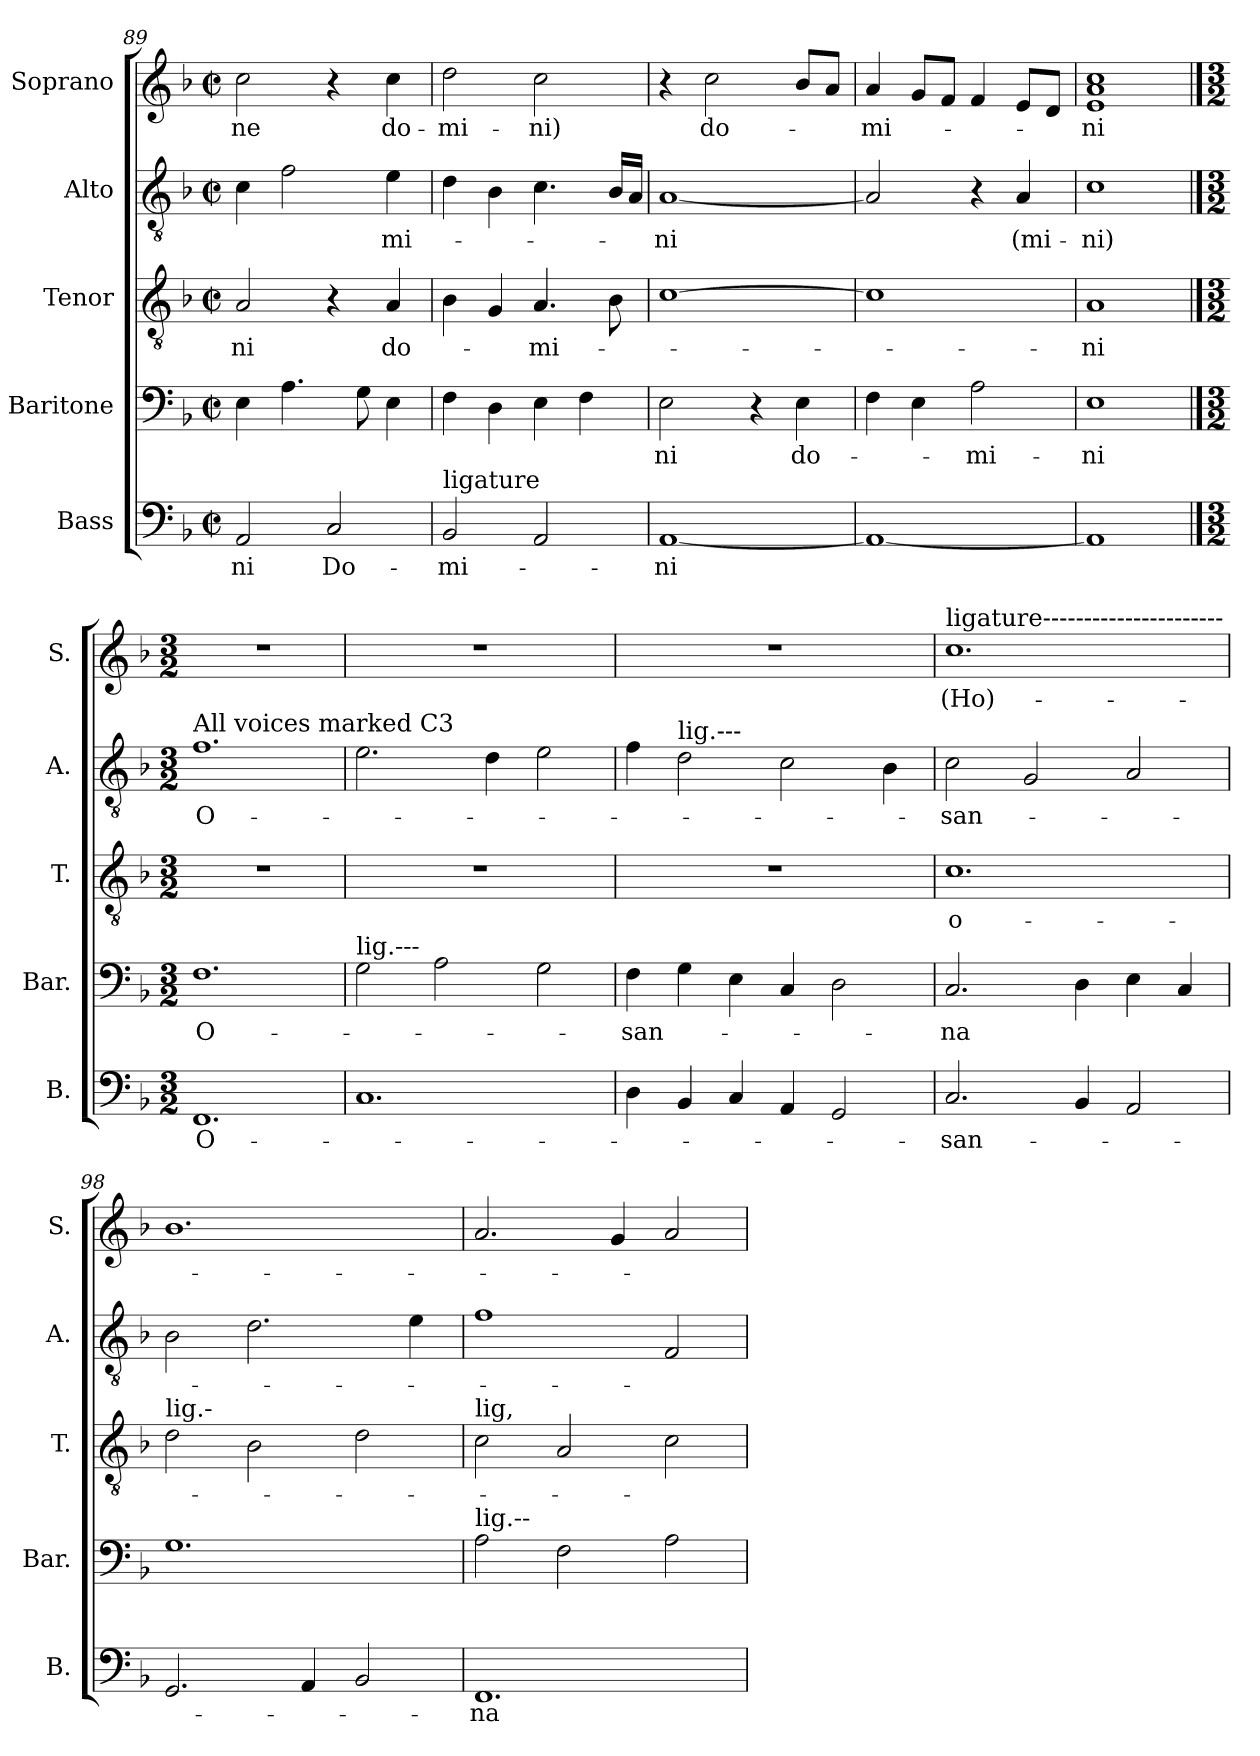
**kern	**text	**kern	**text	**kern	**text	**kern	**text	**kern	**text
*part5	*part5	*part4	*part4	*part3	*part3	*part2	*part2	*part1	*part1
*staff5	*staff5	*staff4	*staff4	*staff3	*staff3	*staff2	*staff2	*staff1	*staff1
*I"Bass	*	*I"Baritone	*	*I"Tenor	*	*I"Alto	*	*I"Soprano	*
*I'B.	*	*I'Bar.	*	*I'T.	*	*I'A.	*	*I'S.	*
*clefF4	*	*clefF4	*	*clefGv2	*	*clefGv2	*	*clefG2	*
*k[b-]	*	*k[b-]	*	*k[b-]	*	*k[b-]	*	*k[b-]	*
*M2/2	*	*M2/2	*	*M2/2	*	*M2/2	*	*M2/2	*
*met(c|)	*	*met(c|)	*	*met(c|)	*	*met(c|)	*	*met(c|)	*
=89	=89	=89	=89	=89	=89	=89	=89	=89	=89
!	!LO:LY:b	!	!	!	!LO:LY:b	!	!	!	!LO:LY:b
2AA/	-ni	4E\	.	2A/	-ni	4c\	.	2cc\	-ne
.	.	4.A\	.	.	.	2f\	.	.	.
!	!LO:LY:b	!	!	!	!	!	!	!	!
2C/	Do-	.	.	4r	.	.	.	4r	.
.	.	8G\	.	.	.	.	.	.	.
!	!	!	!	!	!LO:LY:b	!	!LO:LY:b	!	!LO:LY:b
.	.	4E\	.	4A/	do-	4e\	-mi-	4cc\	do-
=90	=90	=90	=90	=90	=90	=90	=90	=90	=90
!LO:TX:a:t=ligature	!	!	!	!	!	!	!	!	!
!	!LO:LY:b	!	!	!	!	!	!	!	!LO:LY:b
2BB-/	-mi-	4F\	.	4B-\	.	4d\	.	2dd\	-mi-
.	.	4D\	.	4G/	.	4B-\	.	.	.
!	!	!	!	!	!LO:LY:b	!	!	!	!LO:LY:b
2AA/	.	4E\	.	4.A/	-mi-	4.c\	.	2cc\	-ni)
.	.	4F\	.	.	.	.	.	.	.
.	.	.	.	8B-\	.	16B-/LL	.	.	.
.	.	.	.	.	.	16A/JJ	.	.	.
=91	=91	=91	=91	=91	=91	=91	=91	=91	=91
!	!LO:LY:b	!	!LO:LY:b	!	!	!	!LO:LY:b	!	!
[1AA	-ni	2E\	-ni	[1c	.	[1A	-ni	4r	.
!	!	!	!	!	!	!	!	!	!LO:LY:b
.	.	.	.	.	.	.	.	2cc\	do-
.	.	4r	.	.	.	.	.	.	.
!	!	!	!LO:LY:b	!	!	!	!	!	!
.	.	4E\	do-	.	.	.	.	8b-/L	.
.	.	.	.	.	.	.	.	8a/J	.
=92	=92	=92	=92	=92	=92	=92	=92	=92	=92
!	!	!	!	!	!	!	!	!	!LO:LY:b
1AA_	.	4F\	.	1c]	.	2A/]	.	4a/	-mi-
.	.	4E\	.	.	.	.	.	8g/L	.
.	.	.	.	.	.	.	.	8f/J	.
!	!	!	!LO:LY:b	!	!	!	!	!	!
.	.	2A\	-mi-	.	.	4r	.	4f/	.
!	!	!	!	!	!	!	!LO:LY:b	!	!
.	.	.	.	.	.	4A/	(mi-	8e/L	.
.	.	.	.	.	.	.	.	8d/J	.
=93	=93	=93	=93	=93	=93	=93	=93	=93	=93
!	!	!	!LO:LY:b	!	!LO:LY:b	!	!LO:LY:b	!	!LO:LY:b
1AA]	.	1E	-ni	1A	-ni	1c	-ni)	1e 1a 1cc	-ni
==94	==94	==94	==94	==94	==94	==94	==94	==94	==94
*M3/2	*	*M3/2	*	*M3/2	*	*M3/2	*	*M3/2	*
!	!	!	!	!	!	!LO:TX:a:t=All voices marked C3	!	!	!
!	!LO:LY:b	!	!LO:LY:b	!	!	!	!LO:LY:b	!	!
1.FF	O-	1.F	O-	1.r	.	1.f	O-	1.r	.
=95	=95	=95	=95	=95	=95	=95	=95	=95	=95
!	!	!LO:TX:a:t=lig.---	!	!	!	!	!	!	!
1.C	.	2G\	.	1.r	.	2.e\	.	1.r	.
.	.	2A\	.	.	.	.	.	.	.
.	.	.	.	.	.	4d\	.	.	.
.	.	2G\	.	.	.	2e\	.	.	.
=96	=96	=96	=96	=96	=96	=96	=96	=96	=96
!	!	!	!LO:LY:b	!	!	!	!	!	!
4D\	.	4F\	-san-	1.r	.	4f\	.	1.r	.
!	!	!	!	!	!	!LO:TX:a:t=lig.---	!	!	!
4BB-/	.	4G\	.	.	.	2d\	.	.	.
4C/	.	4E\	.	.	.	.	.	.	.
4AA/	.	4C/	.	.	.	2c\	.	.	.
2GG/	.	2D\	.	.	.	.	.	.	.
.	.	.	.	.	.	4B-\	.	.	.
=97	=97	=97	=97	=97	=97	=97	=97	=97	=97
!	!	!	!	!	!	!	!	!LO:TX:a:t=ligature----------------------	!
!	!LO:LY:b	!	!LO:LY:b	!	!LO:LY:b	!	!LO:LY:b	!	!LO:LY:b
2.C/	-san-	2.C/	-na	1.c	o-	2c\	-san-	1.cc	(Ho)-
.	.	.	.	.	.	2G/	.	.	.
4BB-/	.	4D\	.	.	.	.	.	.	.
2AA/	.	4E\	.	.	.	2A/	.	.	.
.	.	4C/	.	.	.	.	.	.	.
=98	=98	=98	=98	=98	=98	=98	=98	=98	=98
!	!	!	!	!LO:TX:a:t=lig.-	!	!	!	!	!
2.GG/	.	1.G	.	2d\	.	2B-\	.	1.b-	.
.	.	.	.	2B-\	.	2.d\	.	.	.
4AA/	.	.	.	.	.	.	.	.	.
2BB-/	.	.	.	2d\	.	.	.	.	.
.	.	.	.	.	.	4e\	.	.	.
=99	=99	=99	=99	=99	=99	=99	=99	=99	=99
!	!	!	!	!LO:TX:a:t=lig,	!	!	!	!	!
!	!	!LO:TX:a:t=lig.--	!	!	!	!	!	!	!
!	!LO:LY:b	!	!	!	!	!	!	!	!
1.FF	-na	2A\	.	2c\	.	1f	.	2.a/	.
.	.	2F\	.	2A/	.	.	.	.	.
.	.	.	.	.	.	.	.	4g/	.
.	.	2A\	.	2c\	.	2F/	.	2a/	.
=	=	=	=	=	=	=	=	=	=
*-	*-	*-	*-	*-	*-	*-	*-	*-	*-
